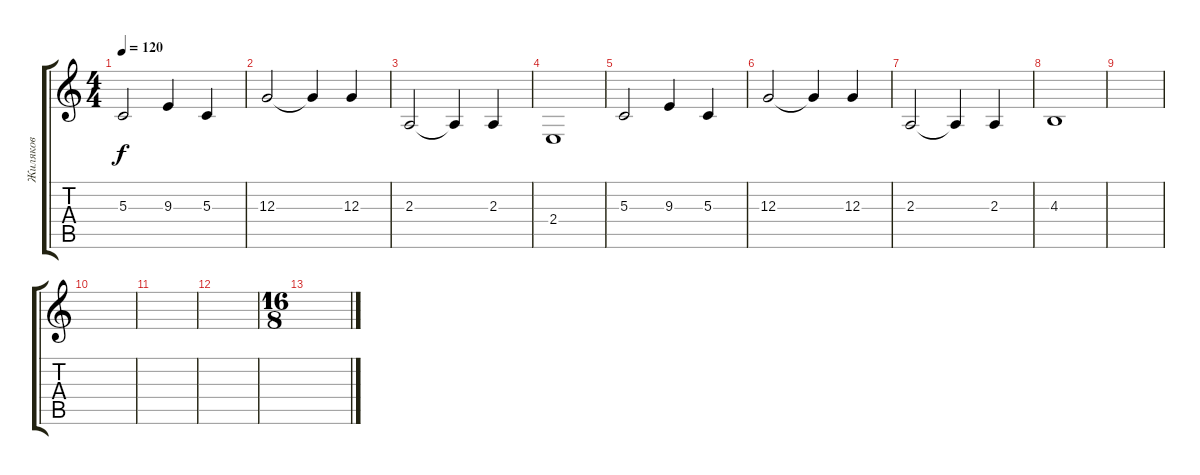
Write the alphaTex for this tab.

\track ("Жиляков" "Жиляков") {instrument viola}
\staff {score tabs}
\tuning (E4 B3 G3 D3 A2 E2) {hide}
\ts (4 4)
\tempo 120
\clef g2
\ks c
5.3.2{dy f} 9.3.4 5.3.4 |
12.3.2 12.3{t}.4 12.3.4 |
2.3.2 2.3{t}.4 2.3.4 |
2.4.1 |
5.3.2 9.3.4 5.3.4 |
12.3.2 12.3{t}.4 12.3.4 |
2.3.2 2.3{t}.4 2.3.4 |
4.3.1 |
|
|
|
|
\ts (16 8)
